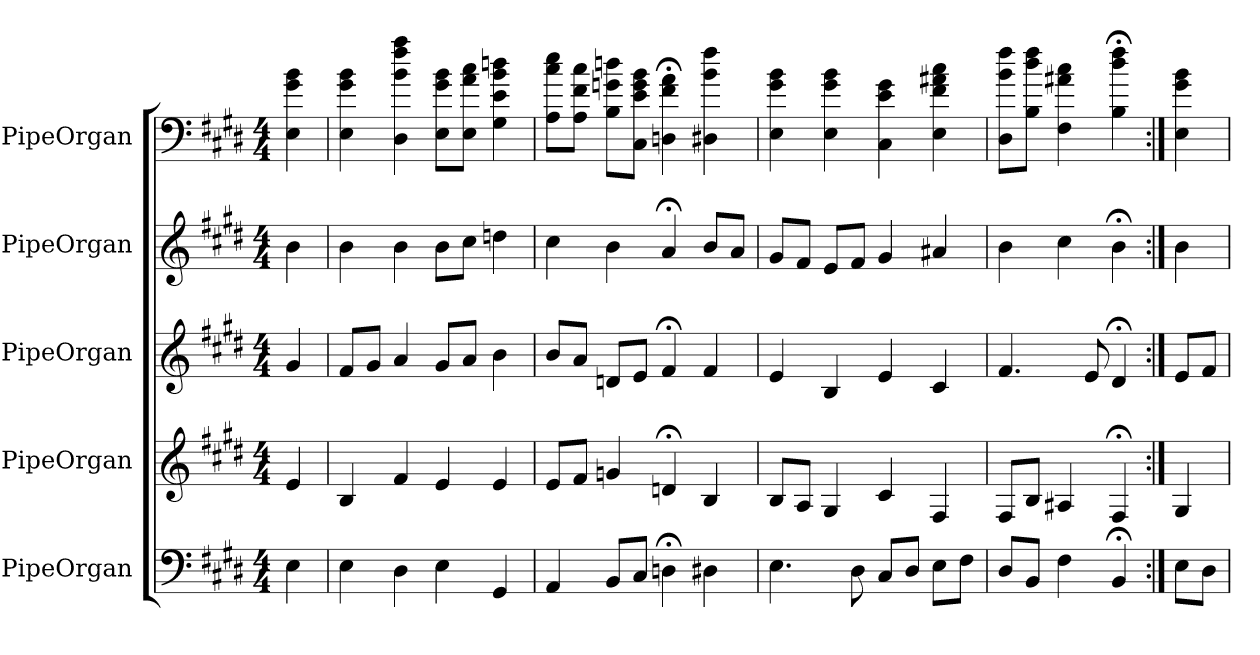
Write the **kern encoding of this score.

**kern	**kern	**kern	**kern	**kern
*part5	*part4	*part3	*part2	*part1
*staff5	*staff4	*staff3	*staff2	*staff1
*I"PipeOrgan	*I"PipeOrgan	*I"PipeOrgan	*I"PipeOrgan	*I"PipeOrgan
*k[f#c#g#d#]	*k[f#c#g#d#]	*k[f#c#g#d#]	*k[f#c#g#d#]	*k[f#c#g#d#]
*E:	*E:	*E:	*E:	*E:
*M4/4	*M4/4	*M4/4	*M4/4	*M4/4
*MM60	*MM60	*MM60	*MM60	*MM60
=	=	=	=	=
4E	4e	4g#	4b	4E 4g# 4b
=1	=1	=1	=1	=1
4E	4B	8f#L	4b	4E 4g# 4b
.	.	8g#J	.	.
4D#	4f#	4a	4b	4D# 4b 4ff# 4aa
4E	4e	8g#L	8bL	8E 8g# 8bL
.	.	8aJ	8cc#J	8E 8a 8cc#J
4GG#	4e	4b	4ddn	4G# 4e 4b 4ddn
=2	=2	=2	=2	=2
4AA	8eL	8bL	4cc#	8A 8cc# 8eeL
.	8f#J	8aJ	.	8A 8f# 8cc#J
8BBL	4gn	8dnL	4b	8B 8gn 8ddnL
8C#J	.	8eJ	.	8C# 8e 8g 8bJ
4Dn;<	4dn;<	4f#;<	4a;<	4Dn;< 4f#;< 4a;<
4D#X	4B	4f#	8bL	4D#X 4b 4ff#
.	.	.	8aJ	.
=3	=3	=3	=3	=3
4.E	8BL	4e	8g#L	4E 4g# 4b
.	8AJ	.	8f#J	.
.	4G#	4B	8eL	4E 4g# 4b
8D#	.	.	8f#J	.
8C#L	4c#	4e	4g#	4C# 4e 4g#
8D#J	.	.	.	.
8EL	4F#	4c#	4a#X	4E 4f# 4a#X 4cc#
8F#J	.	.	.	.
=4	=4	=4	=4	=4
8D#L	8F#L	4.f#	4b	8D# 8b 8ff#L
8BBJ	8BJ	.	.	8B 8dd# 8ff#J
4F#	4A#X	.	4cc#	4F# 4a#X 4cc#
.	.	8e	.	.
4BB;<	4F#;<	4d#;<	4b;<	4B;< 4dd#;< 4ff#;<
=:|!	=:|!	=:|!	=:|!	=:|!
8EL	4G#	8eL	4b	4E 4g# 4b
8D#J	.	8f#J	.	.
=	=	=	=	=
*-	*-	*-	*-	*-
